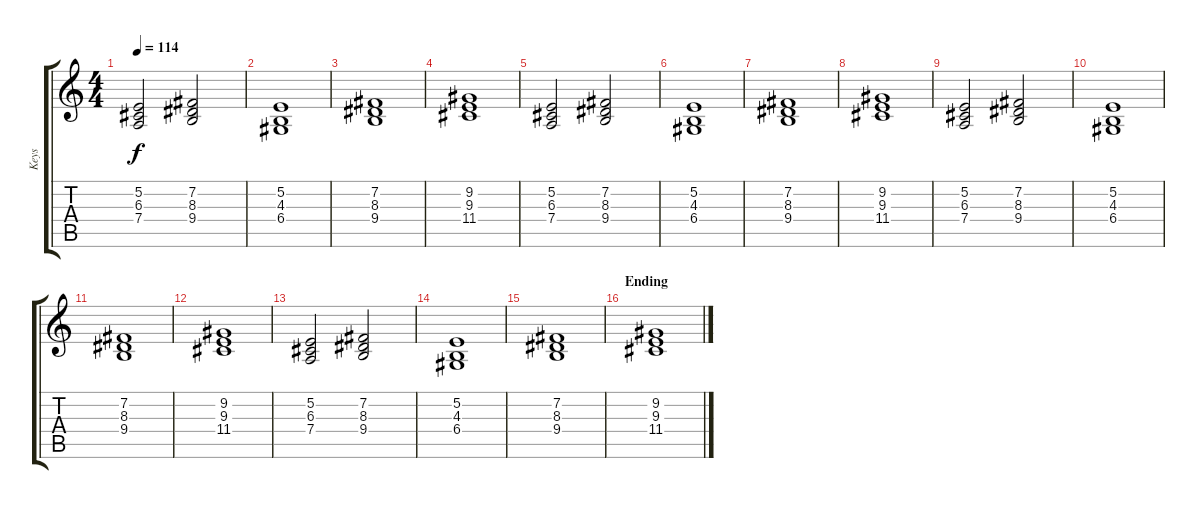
\track ("Keys" "Keys") {instrument choiraahs}
\staff {score tabs}
\tuning (E4 B3 G3 D3 A2 E2) {hide}
\ts (4 4)
\tempo 114
\clef g2
\ks c
(5.2 6.3 7.4).2{dy f} (7.2 8.3 9.4).2 |
(5.2 4.3 6.4).1 |
(7.2 8.3 9.4).1 |
(9.2 9.3 11.4).1 |
(5.2 6.3 7.4).2 (7.2 8.3 9.4).2 |
(5.2 4.3 6.4).1 |
(7.2 8.3 9.4).1 |
(9.2 9.3 11.4).1 |
(5.2 6.3 7.4).2 (7.2 8.3 9.4).2 |
(5.2 4.3 6.4).1 |
(7.2 8.3 9.4).1 |
(9.2 9.3 11.4).1 |
(5.2 6.3 7.4).2 (7.2 8.3 9.4).2 |
(5.2 4.3 6.4).1 |
(7.2 8.3 9.4).1 |
\section ("" "Ending")
(9.2 9.3 11.4).1
